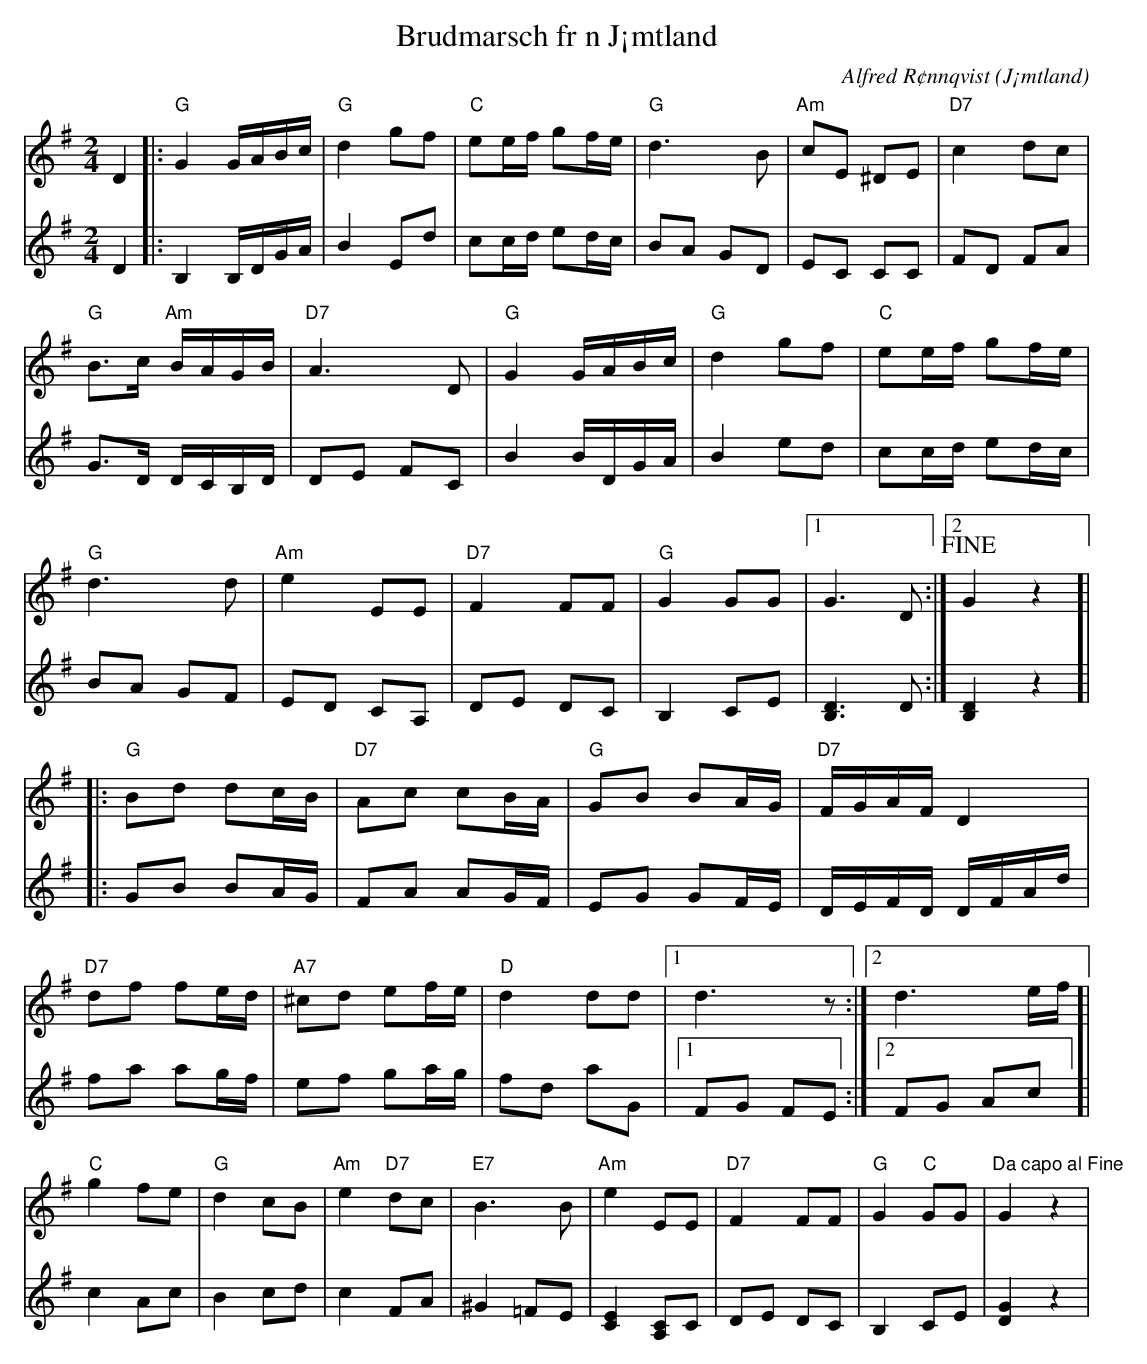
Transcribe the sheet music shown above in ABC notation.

X:1
T:Brudmarsch fr n J¡mtland
C:Alfred R¢nnqvist
O:J¡mtland
M:2/4
L:1/16
K:G
V:1
D4 |: "G"G4 GABc | "G"d4 g2f2 | "C"e2ef g2fe | "G"d6 B2 | "Am"c2E2 ^D2E2 | "D7"c4 d2c2 |
"G"B3c "Am"BAGB | "D7"A6 D2 | "G"G4 GABc | "G"d4 g2f2 | "C"e2ef g2fe |
"G"d6 d2 | "Am"e4 E2E2 | "D7"F4 F2F2 | "G"G4 G2G2 |[1 G6 D2 :|[2 !fine!G4 z4]|
|: "G"B2d2 d2cB | "D7"A2c2 c2BA | "G"G2B2 B2AG | "D7"FGAF D4 |
"D7"d2f2 f2ed | "A7"^c2d2 e2fe | "D"d4 d2d2 |[1 d6 z2 :|[2 d6 ef ]|
"C"g4 f2e2 | "G"d4 c2B2 | "Am"e4 "D7"d2c2 | "E7"B6 B2 | "Am"e4 E2E2 | "D7"F4 F2F2 | "G"G4 "C"G2G2 | "Da capo al Fine" G4 z4 |
V:2
D4 |: B,4 B,DGA | B4 E2d2 | c2cd e2dc | B2A2 G2D2 | E2C2 C2C2 | F2D2 F2A2 |
G3D DCB,D | D2E2 F2C2 | B4 BDGA | B4 e2d2 | c2cd e2dc |
B2A2 G2F2 | E2D2 C2A,2 | D2E2 D2C2 | B,4 C2E2 |[DB,]6 D2 :|[DB,]4 z4 ]|
|: G2B2 B2AG | F2A2 A2GF | E2G2 G2FE | DEFD DFAd |
f2a2 a2gf | e2f2 g2ag | f2d2 a2G2 |[1 F2G2 F2E2 :|[2 F2G2 A2c2 ]|
c4 A2c2 | B4c2d2 | c4 F2A2 | ^G4 =F2E2 | [EC]4 [CA,]2C2 | D2E2 D2C2 | B,4 C2E2 | [GD]4 z4 |
